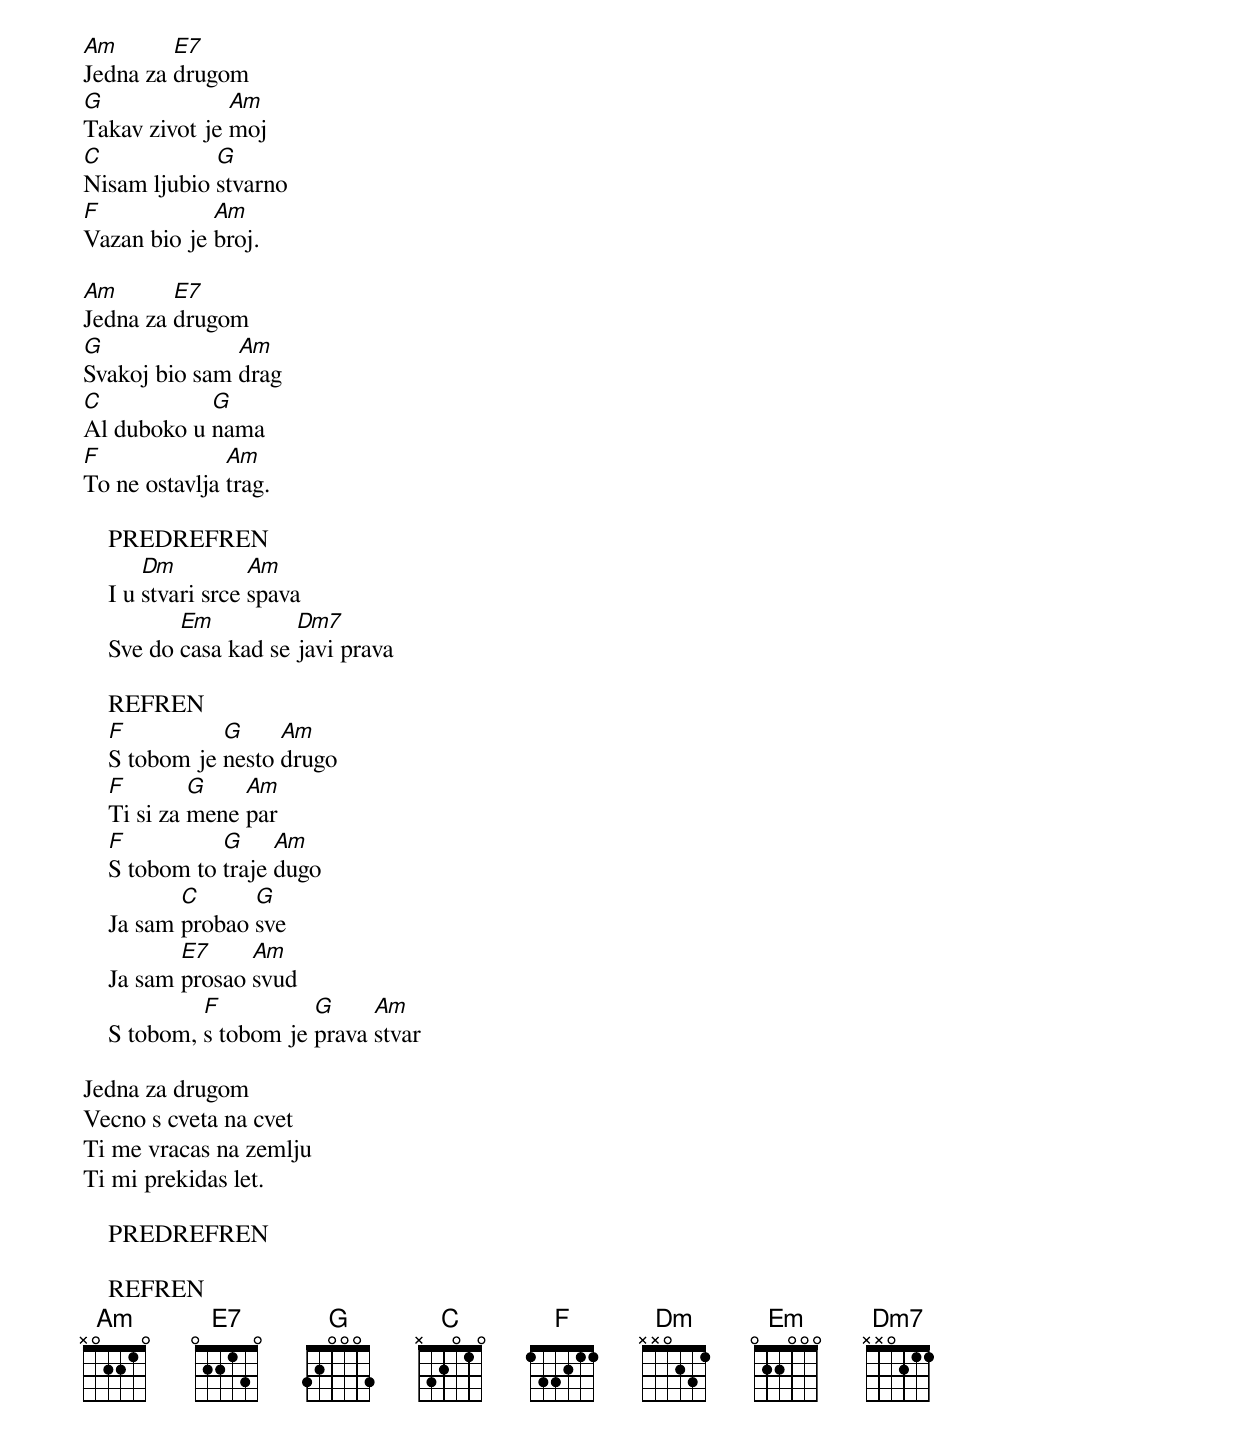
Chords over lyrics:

Am       E7
Jedna za drugom
G              Am
Takav zivot je moj
C            G
Nisam ljubio stvarno
F            Am
Vazan bio je broj.

Am       E7
Jedna za drugom
G              Am
Svakoj bio sam drag
C           G
Al duboko u nama
F              Am
To ne ostavlja trag.

    PREDREFREN
        Dm          Am
    I u stvari srce spava
           Em          Dm7
    Sve do casa kad se javi prava

    REFREN
    F          G     Am
    S tobom je nesto drugo
    F        G    Am
    Ti si za mene par
    F          G     Am
    S tobom to traje dugo
           C      G
    Ja sam probao sve
           E7     Am
    Ja sam prosao svud
             F          G     Am
    S tobom, s tobom je prava stvar

Jedna za drugom
Vecno s cveta na cvet
Ti me vracas na zemlju
Ti mi prekidas let.

    PREDREFREN

    REFREN
